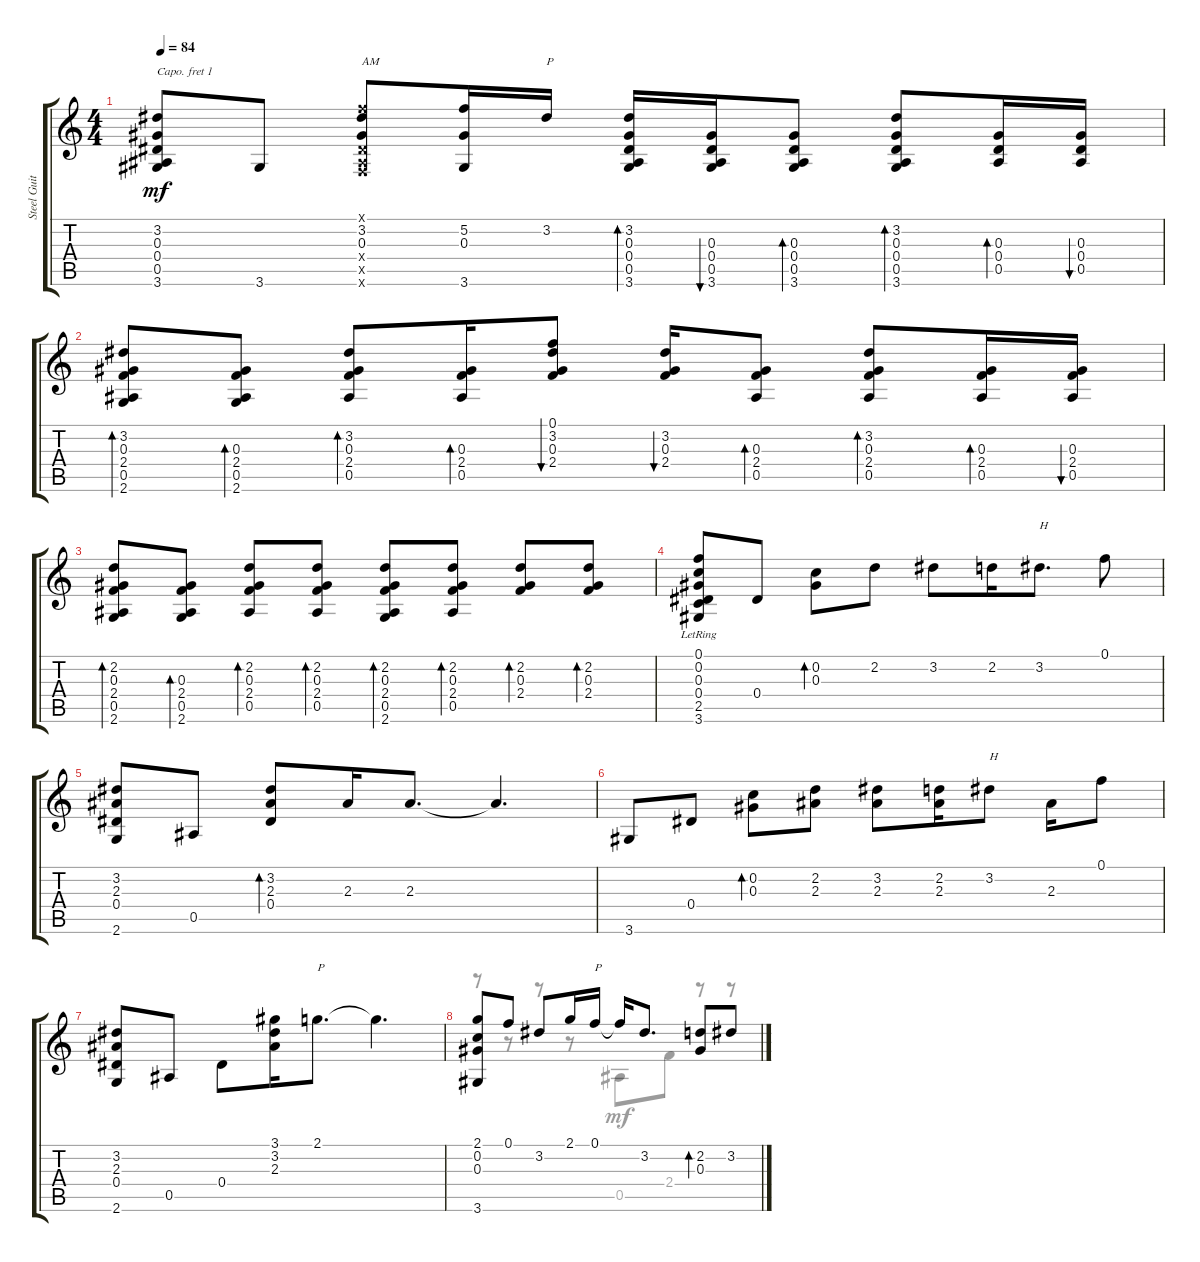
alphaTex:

\track ("Steel Guitar" "Steel Guit") {instrument acousticguitarsteel}
\staff {score tabs}
\capo 1
\tuning (E4 B3 G3 D3 A2 E2) {hide}
\voice
\ts (4 4)
\tempo 84
\clef g2
\ks c
(3.2 0.3 0.4 0.5 3.6).8{dy mf} 3.6.8 (0.1{x} 3.2 0.3 0.4{x} 0.5{x} 0.6{x}).8{txt "AM"} (5.2 0.3 3.6).16 3.2.16{txt "P"} (3.2 0.3 0.4 0.5 3.6).16{bd 30} (0.3 0.4 0.5 3.6).16{bu 30} (0.3 0.4 0.5 3.6).8{bd 30} (3.2 0.3 0.4 0.5 3.6).8{bd 30} (0.3 0.4 0.5).16{bd 30} (0.3 0.4 0.5).16{bu 30} |
(3.2 0.3 2.4 0.5 2.6).8{bd 30} (0.3 2.4 0.5 2.6).8{bd 30} (3.2 0.3 2.4 0.5).8{bd 30} (0.3 2.4 0.5).16{bd 30} (0.1 3.2 0.3 2.4).8{bu 30} (3.2 0.3 2.4).16{bu 30} (0.3 2.4 0.5).8{bd 30} (3.2 0.3 2.4 0.5).8{bd 30} (0.3 2.4 0.5).16{bd 30} (0.3 2.4 0.5).16{bu 30} |
(2.2 0.3 2.4 0.5 2.6).8{bd 30} (0.3 2.4 0.5 2.6).8{bd 30} (2.2 0.3 2.4 0.5).8{bd 30} (2.2 0.3 2.4 0.5).8{bd 30} (2.2 0.3 2.4 0.5 2.6).8{bd 30} (2.2 0.3 2.4 0.5).8{bd 30} (2.2 0.3 2.4).8{bd 30} (2.2 0.3 2.4).8{bd 30} |
(0.1 0.2{lr} 0.3 0.4 2.5 3.6).8 0.4.8 (0.2 0.3).8{bd 30} 2.2.8 3.2.8 2.2.16 3.2.8{d txt "H"} 0.1.8 |
(3.2 2.3 0.4 2.6).8 0.5.8 (3.2 2.3 0.4).8{bd 30} 2.3.16 2.3.8{d} 2.3{t}.4{d} |
3.6.8 0.4.8 (0.2 0.3).8{bd 30} (2.2 2.3).8 (3.2 2.3).8 (2.2 2.3).16 3.2.8{txt "H"} 2.3.16 0.1.8 |
(3.2 2.3 0.4 2.6).8 0.5.8 0.4.8 (3.1 3.2 2.3).16 2.1.8{d txt "P"} 2.1{t}.4{d} |
(2.1 0.2 0.3 3.6).8 0.1.8 3.2.8 2.1.16 0.1.16{txt "P"} 0.1{t}.16 3.2.8{d} (2.2 0.3).8{bd 30} 3.2.8
\voice
\clef g2
\ottava regular
\simile none
\ks c
|
|
|
|
|
|
|
r.8 r.8 r.8 r.8 0.5.8 2.4.8 r.8 r.8
